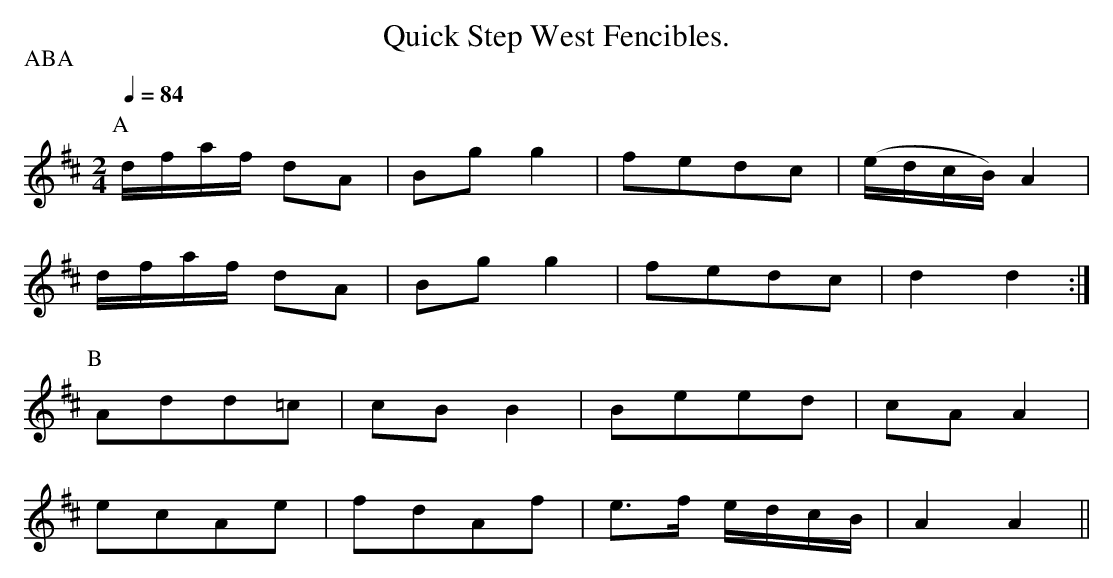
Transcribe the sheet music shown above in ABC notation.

X:1
T:Quick Step West Fencibles.
M:2/4
L:1/8
Q:1/4=84
P:ABA % Aird uses a da capo
K:D major
P:A
d/f/a/f/ dA|Bgg2|fedc        |(e/d/c/B/) A2 |
d/f/a/f/ dA|Bgg2|fedc        | d2        d2:|
P:B
Add=c      |cBB2|Beed        | cA        A2 |
ecAe       |fdAf|e>f e/d/c/B/| A2        A2||
